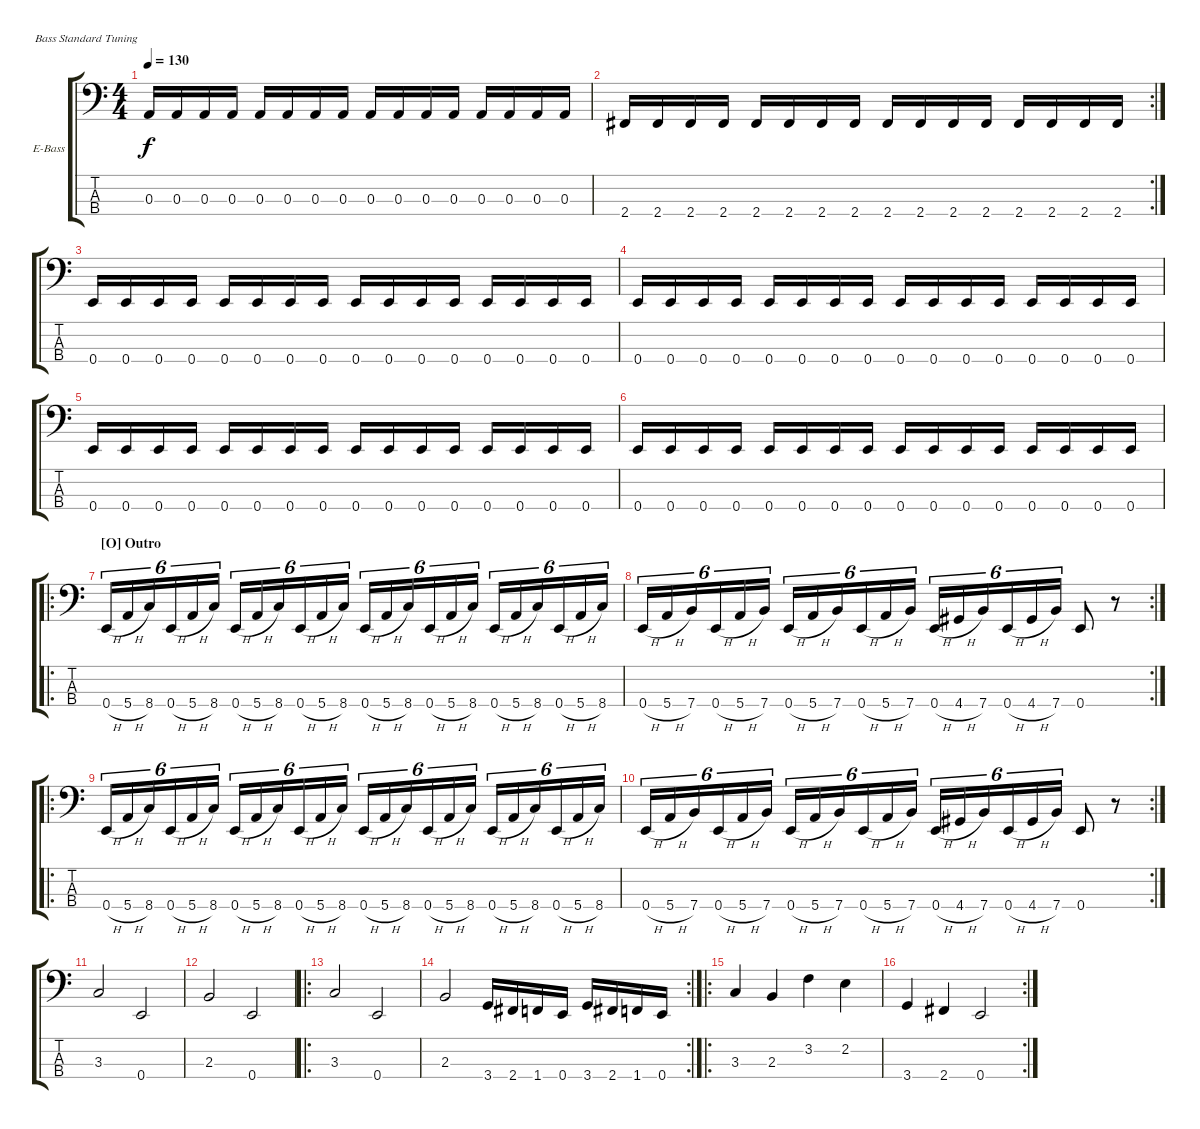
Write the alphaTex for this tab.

\bracketExtendMode groupsimilarinstruments
\firstSystemTrackNameOrientation horizontal
\otherSystemsTrackNameOrientation horizontal
\track ("Bass (Robert Trujillo)" "E-Bass") {instrument electricbassfinger}
\staff {score tabs}
\tuning (G2 D2 A1 E1)
\ts (4 4)
\tempo 130
\clef f4
\ks c
0.3.16{dy f} 0.3.16 0.3.16 0.3.16 0.3.16 0.3.16 0.3.16 0.3.16 0.3.16 0.3.16 0.3.16 0.3.16 0.3.16 0.3.16 0.3.16 0.3.16 |
\rc 2
2.4.16 2.4.16 2.4.16 2.4.16 2.4.16 2.4.16 2.4.16 2.4.16 2.4.16 2.4.16 2.4.16 2.4.16 2.4.16 2.4.16 2.4.16 2.4.16 |
0.4.16 0.4.16 0.4.16 0.4.16 0.4.16 0.4.16 0.4.16 0.4.16 0.4.16 0.4.16 0.4.16 0.4.16 0.4.16 0.4.16 0.4.16 0.4.16 |
0.4.16 0.4.16 0.4.16 0.4.16 0.4.16 0.4.16 0.4.16 0.4.16 0.4.16 0.4.16 0.4.16 0.4.16 0.4.16 0.4.16 0.4.16 0.4.16 |
0.4.16 0.4.16 0.4.16 0.4.16 0.4.16 0.4.16 0.4.16 0.4.16 0.4.16 0.4.16 0.4.16 0.4.16 0.4.16 0.4.16 0.4.16 0.4.16 |
0.4.16 0.4.16 0.4.16 0.4.16 0.4.16 0.4.16 0.4.16 0.4.16 0.4.16 0.4.16 0.4.16 0.4.16 0.4.16 0.4.16 0.4.16 0.4.16 |
\ro
\section ("O" "Outro")
0.4{h}.16{tu (6 4)} 5.4{h}.16{tu (6 4)} 8.4.16{tu (6 4)} 0.4{h}.16{tu (6 4)} 5.4{h}.16{tu (6 4)} 8.4.16{tu (6 4)} 0.4{h}.16{tu (6 4)} 5.4{h}.16{tu (6 4)} 8.4.16{tu (6 4)} 0.4{h}.16{tu (6 4)} 5.4{h}.16{tu (6 4)} 8.4.16{tu (6 4)} 0.4{h}.16{tu (6 4)} 5.4{h}.16{tu (6 4)} 8.4.16{tu (6 4)} 0.4{h}.16{tu (6 4)} 5.4{h}.16{tu (6 4)} 8.4.16{tu (6 4)} 0.4{h}.16{tu (6 4)} 5.4{h}.16{tu (6 4)} 8.4.16{tu (6 4)} 0.4{h}.16{tu (6 4)} 5.4{h}.16{tu (6 4)} 8.4.16{tu (6 4)} |
\rc 2
0.4{h}.16{tu (6 4)} 5.4{h}.16{tu (6 4)} 7.4.16{tu (6 4)} 0.4{h}.16{tu (6 4)} 5.4{h}.16{tu (6 4)} 7.4.16{tu (6 4)} 0.4{h}.16{tu (6 4)} 5.4{h}.16{tu (6 4)} 7.4.16{tu (6 4)} 0.4{h}.16{tu (6 4)} 5.4{h}.16{tu (6 4)} 7.4.16{tu (6 4)} 0.4{h}.16{tu (6 4)} 4.4{h}.16{tu (6 4)} 7.4.16{tu (6 4)} 0.4{h}.16{tu (6 4)} 4.4{h}.16{tu (6 4)} 7.4.16{tu (6 4)} 0.4.8 r.8 |
\ro
0.4{h}.16{tu (6 4)} 5.4{h}.16{tu (6 4)} 8.4.16{tu (6 4)} 0.4{h}.16{tu (6 4)} 5.4{h}.16{tu (6 4)} 8.4.16{tu (6 4)} 0.4{h}.16{tu (6 4)} 5.4{h}.16{tu (6 4)} 8.4.16{tu (6 4)} 0.4{h}.16{tu (6 4)} 5.4{h}.16{tu (6 4)} 8.4.16{tu (6 4)} 0.4{h}.16{tu (6 4)} 5.4{h}.16{tu (6 4)} 8.4.16{tu (6 4)} 0.4{h}.16{tu (6 4)} 5.4{h}.16{tu (6 4)} 8.4.16{tu (6 4)} 0.4{h}.16{tu (6 4)} 5.4{h}.16{tu (6 4)} 8.4.16{tu (6 4)} 0.4{h}.16{tu (6 4)} 5.4{h}.16{tu (6 4)} 8.4.16{tu (6 4)} |
\rc 2
0.4{h}.16{tu (6 4)} 5.4{h}.16{tu (6 4)} 7.4.16{tu (6 4)} 0.4{h}.16{tu (6 4)} 5.4{h}.16{tu (6 4)} 7.4.16{tu (6 4)} 0.4{h}.16{tu (6 4)} 5.4{h}.16{tu (6 4)} 7.4.16{tu (6 4)} 0.4{h}.16{tu (6 4)} 5.4{h}.16{tu (6 4)} 7.4.16{tu (6 4)} 0.4{h}.16{tu (6 4)} 4.4{h}.16{tu (6 4)} 7.4.16{tu (6 4)} 0.4{h}.16{tu (6 4)} 4.4{h}.16{tu (6 4)} 7.4.16{tu (6 4)} 0.4.8 r.8 |
3.3.2 0.4.2 |
2.3.2 0.4.2 |
\ro
3.3.2 0.4.2 |
\rc 2
2.3.2 3.4.16 2.4.16 1.4.16 0.4.16 3.4.16 2.4.16 1.4.16 0.4.16 |
\ro
3.3.4 2.3.4 3.2.4 2.2.4 |
\rc 2
3.4.4 2.4.4 0.4.2
